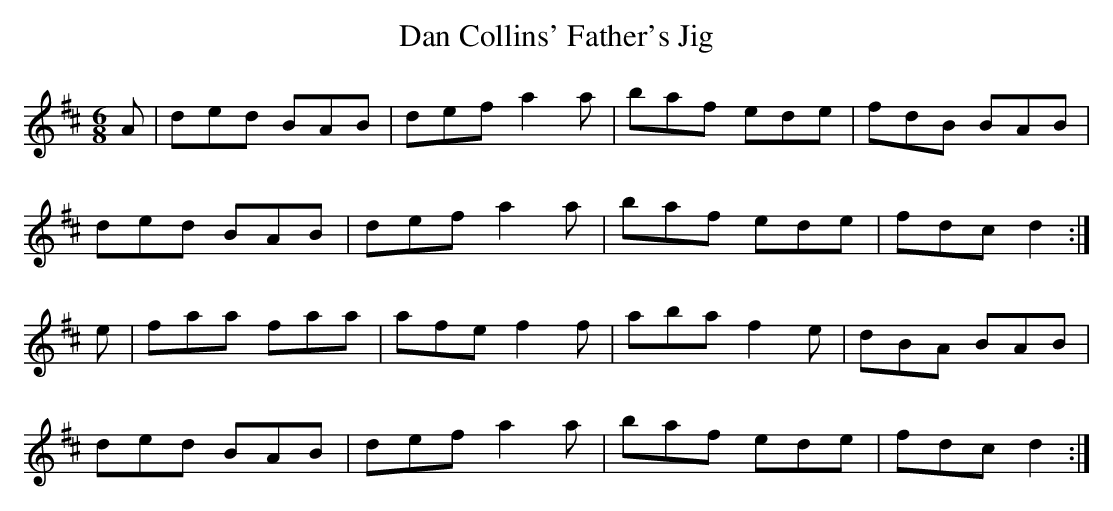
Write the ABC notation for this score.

X:1
T: Dan Collins' Father's Jig
M: 6/8
L: 1/8
K: D
A | ded BAB | def a2 a | baf ede | fdB BAB |
ded BAB | def a2 a | baf ede | fdc d2 :|
e | faa faa | afe f2 f | aba f2 e | dBA BAB |
ded BAB | def a2 a | baf ede | fdc d2 :|
